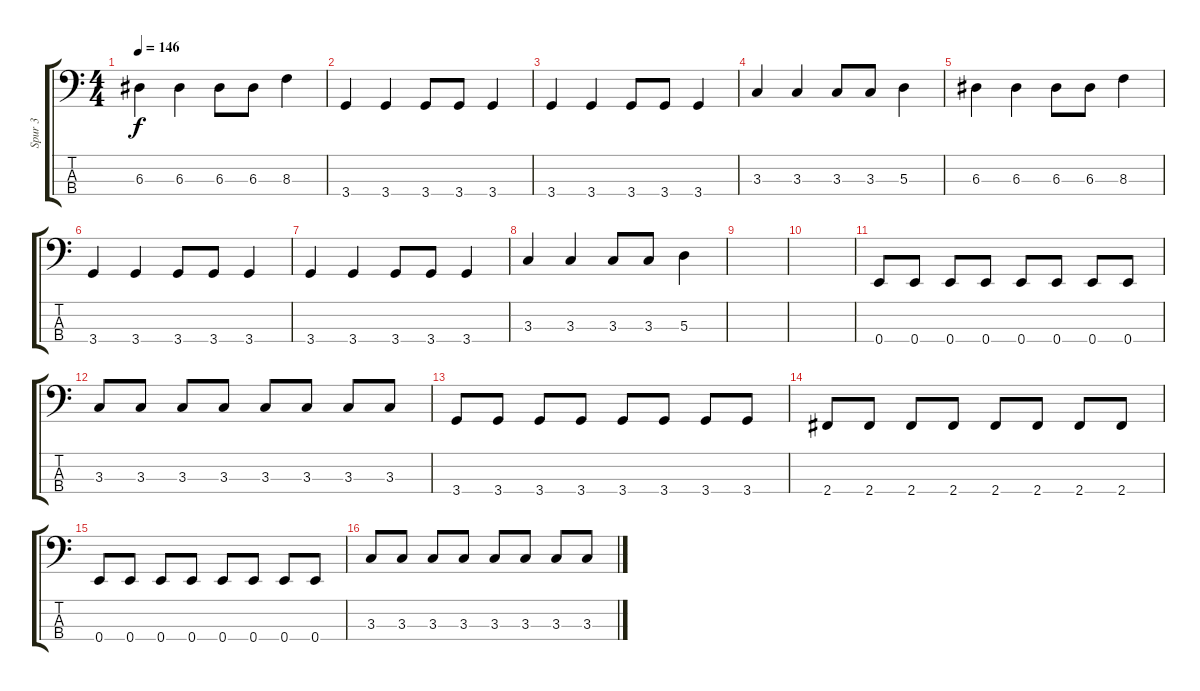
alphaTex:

\track ("Spur 3" "Spur 3") {instrument electricbassfinger}
\staff {score tabs}
\tuning (G2 D2 A1 E1) {hide}
\ts (4 4)
\tempo 146
\clef f4
\ks c
6.3.4{dy f} 6.3.4 6.3.8 6.3.8 8.3.4 |
3.4.4 3.4.4 3.4.8 3.4.8 3.4.4 |
3.4.4 3.4.4 3.4.8 3.4.8 3.4.4 |
3.3.4 3.3.4 3.3.8 3.3.8 5.3.4 |
6.3.4 6.3.4 6.3.8 6.3.8 8.3.4 |
3.4.4 3.4.4 3.4.8 3.4.8 3.4.4 |
3.4.4 3.4.4 3.4.8 3.4.8 3.4.4 |
3.3.4 3.3.4 3.3.8 3.3.8 5.3.4 |
|
|
0.4.8 0.4.8 0.4.8 0.4.8 0.4.8 0.4.8 0.4.8 0.4.8 |
3.3.8 3.3.8 3.3.8 3.3.8 3.3.8 3.3.8 3.3.8 3.3.8 |
3.4.8 3.4.8 3.4.8 3.4.8 3.4.8 3.4.8 3.4.8 3.4.8 |
2.4.8 2.4.8 2.4.8 2.4.8 2.4.8 2.4.8 2.4.8 2.4.8 |
0.4.8 0.4.8 0.4.8 0.4.8 0.4.8 0.4.8 0.4.8 0.4.8 |
3.3.8 3.3.8 3.3.8 3.3.8 3.3.8 3.3.8 3.3.8 3.3.8
